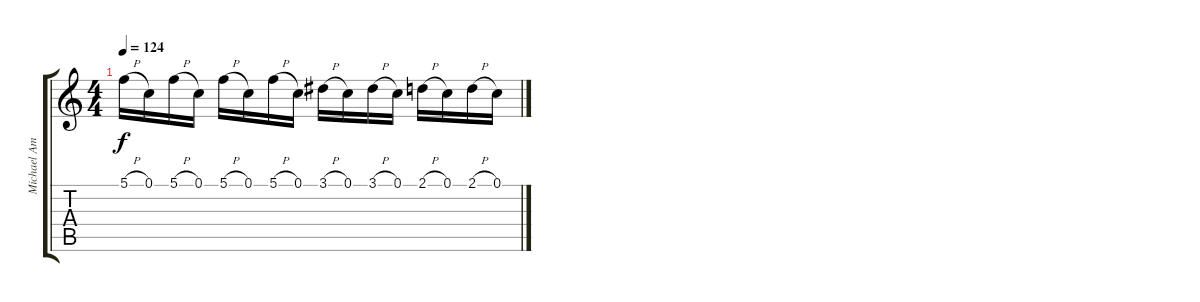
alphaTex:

\track ("Michael Amott" "Michael Am") {instrument distortionguitar}
\staff {score tabs}
\tuning (C4 G3 Eb3 Bb2 F2 C2) {hide}
\ts (4 4)
\tempo 124
\clef g2
\ks c
5.1{h}.16{dy f} 0.1.16 5.1{h}.16 0.1.16 5.1{h}.16 0.1.16 5.1{h}.16 0.1.16 3.1{h}.16 0.1.16 3.1{h}.16 0.1.16 2.1{h}.16 0.1.16 2.1{h}.16 0.1.16
